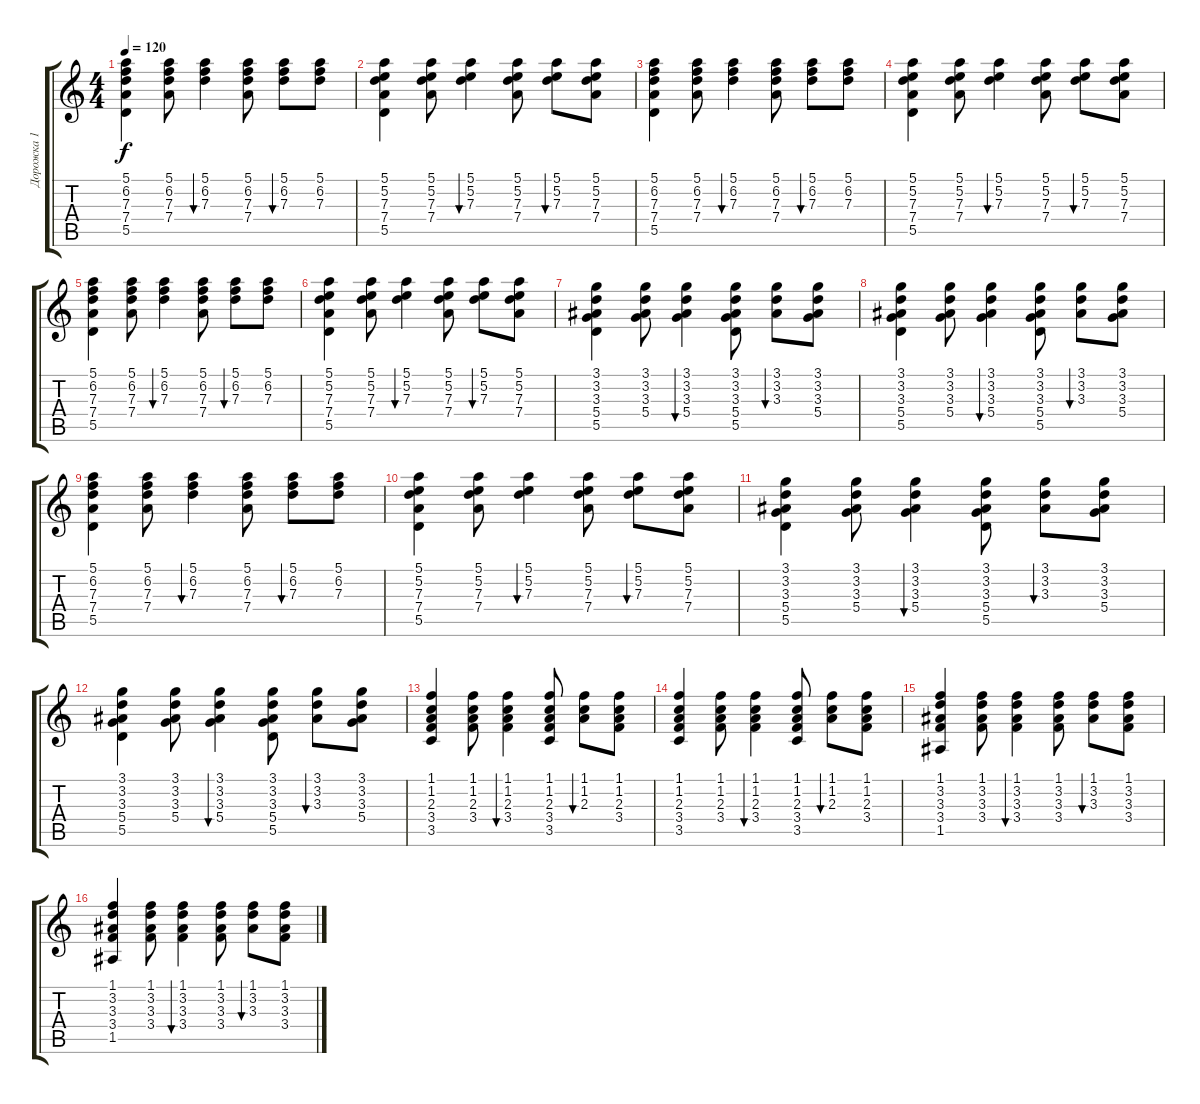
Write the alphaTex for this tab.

\track ("Дорожка 1" "Дорожка 1") {instrument acousticguitarsteel}
\staff {score tabs}
\tuning (E4 B3 G3 D3 A2 E2) {hide}
\ts (4 4)
\tempo 120
\clef g2
\ks c
(5.1 6.2 7.3 7.4 5.5).4{dy f instrument acousticguitarsteel} (5.1 6.2 7.3 7.4).8 (5.1 6.2 7.3).4{bu 30} (5.1 6.2 7.3 7.4).8 (5.1 6.2 7.3).8{bu 30} (5.1 6.2 7.3).8 |
(5.1 5.2 7.3 7.4 5.5).4 (5.1 5.2 7.3 7.4).8 (5.1 5.2 7.3).4{bu 30} (5.1 5.2 7.3 7.4).8 (5.1 5.2 7.3).8{bu 30} (5.1 5.2 7.3 7.4).8 |
(5.1 6.2 7.3 7.4 5.5).4 (5.1 6.2 7.3 7.4).8 (5.1 6.2 7.3).4{bu 30} (5.1 6.2 7.3 7.4).8 (5.1 6.2 7.3).8{bu 30} (5.1 6.2 7.3).8 |
(5.1 5.2 7.3 7.4 5.5).4 (5.1 5.2 7.3 7.4).8 (5.1 5.2 7.3).4{bu 30} (5.1 5.2 7.3 7.4).8 (5.1 5.2 7.3).8{bu 30} (5.1 5.2 7.3 7.4).8 |
(5.1 6.2 7.3 7.4 5.5).4 (5.1 6.2 7.3 7.4).8 (5.1 6.2 7.3).4{bu 30} (5.1 6.2 7.3 7.4).8 (5.1 6.2 7.3).8{bu 30} (5.1 6.2 7.3).8 |
(5.1 5.2 7.3 7.4 5.5).4 (5.1 5.2 7.3 7.4).8 (5.1 5.2 7.3).4{bu 30} (5.1 5.2 7.3 7.4).8 (5.1 5.2 7.3).8{bu 30} (5.1 5.2 7.3 7.4).8 |
(3.1 3.2 3.3 5.4 5.5).4 (3.1 3.2 3.3 5.4).8 (3.1 3.2 3.3 5.4).4{bu 30} (3.1 3.2 3.3 5.4 5.5).8 (3.1 3.2 3.3).8{bu 30} (3.1 3.2 3.3 5.4).8 |
(3.1 3.2 3.3 5.4 5.5).4 (3.1 3.2 3.3 5.4).8 (3.1 3.2 3.3 5.4).4{bu 30} (3.1 3.2 3.3 5.4 5.5).8 (3.1 3.2 3.3).8{bu 30} (3.1 3.2 3.3 5.4).8 |
(5.1 6.2 7.3 7.4 5.5).4 (5.1 6.2 7.3 7.4).8 (5.1 6.2 7.3).4{bu 30} (5.1 6.2 7.3 7.4).8 (5.1 6.2 7.3).8{bu 30} (5.1 6.2 7.3).8 |
(5.1 5.2 7.3 7.4 5.5).4 (5.1 5.2 7.3 7.4).8 (5.1 5.2 7.3).4{bu 30} (5.1 5.2 7.3 7.4).8 (5.1 5.2 7.3).8{bu 30} (5.1 5.2 7.3 7.4).8 |
(3.1 3.2 3.3 5.4 5.5).4 (3.1 3.2 3.3 5.4).8 (3.1 3.2 3.3 5.4).4{bu 30} (3.1 3.2 3.3 5.4 5.5).8 (3.1 3.2 3.3).8{bu 30} (3.1 3.2 3.3 5.4).8 |
(3.1 3.2 3.3 5.4 5.5).4 (3.1 3.2 3.3 5.4).8 (3.1 3.2 3.3 5.4).4{bu 30} (3.1 3.2 3.3 5.4 5.5).8 (3.1 3.2 3.3).8{bu 30} (3.1 3.2 3.3 5.4).8 |
(1.1 1.2 2.3 3.4 3.5).4 (1.1 1.2 2.3 3.4).8 (1.1 1.2 2.3 3.4).4{bu 30} (1.1 1.2 2.3 3.4 3.5).8 (1.1 1.2 2.3).8{bu 30} (1.1 1.2 2.3 3.4).8 |
(1.1 1.2 2.3 3.4 3.5).4 (1.1 1.2 2.3 3.4).8 (1.1 1.2 2.3 3.4).4{bu 30} (1.1 1.2 2.3 3.4 3.5).8 (1.1 1.2 2.3).8{bu 30} (1.1 1.2 2.3 3.4).8 |
(1.1 3.2 3.3 3.4 1.5).4 (1.1 3.2 3.3 3.4).8 (1.1 3.2 3.3 3.4).4{bu 30} (1.1 3.2 3.3 3.4).8 (1.1 3.2 3.3).8{bu 30} (1.1 3.2 3.3 3.4).8 |
(1.1 3.2 3.3 3.4 1.5).4 (1.1 3.2 3.3 3.4).8 (1.1 3.2 3.3 3.4).4{bu 30} (1.1 3.2 3.3 3.4).8 (1.1 3.2 3.3).8{bu 30} (1.1 3.2 3.3 3.4).8
